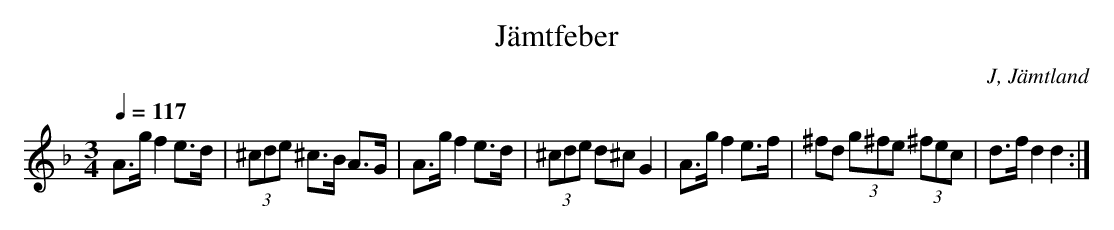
X:1
T: Jämtfeber
O: J, Jämtland
M:3/4
L:1/8
Q:1/4=117
K:Dm
A>g f2 e>d|(3^cde ^c>B A>G|A>g f2 e>d|(3^cde d^c G2|A>g f2 e>f|^fd (3g^fe (3^fec|d>f d2 d2 :|
